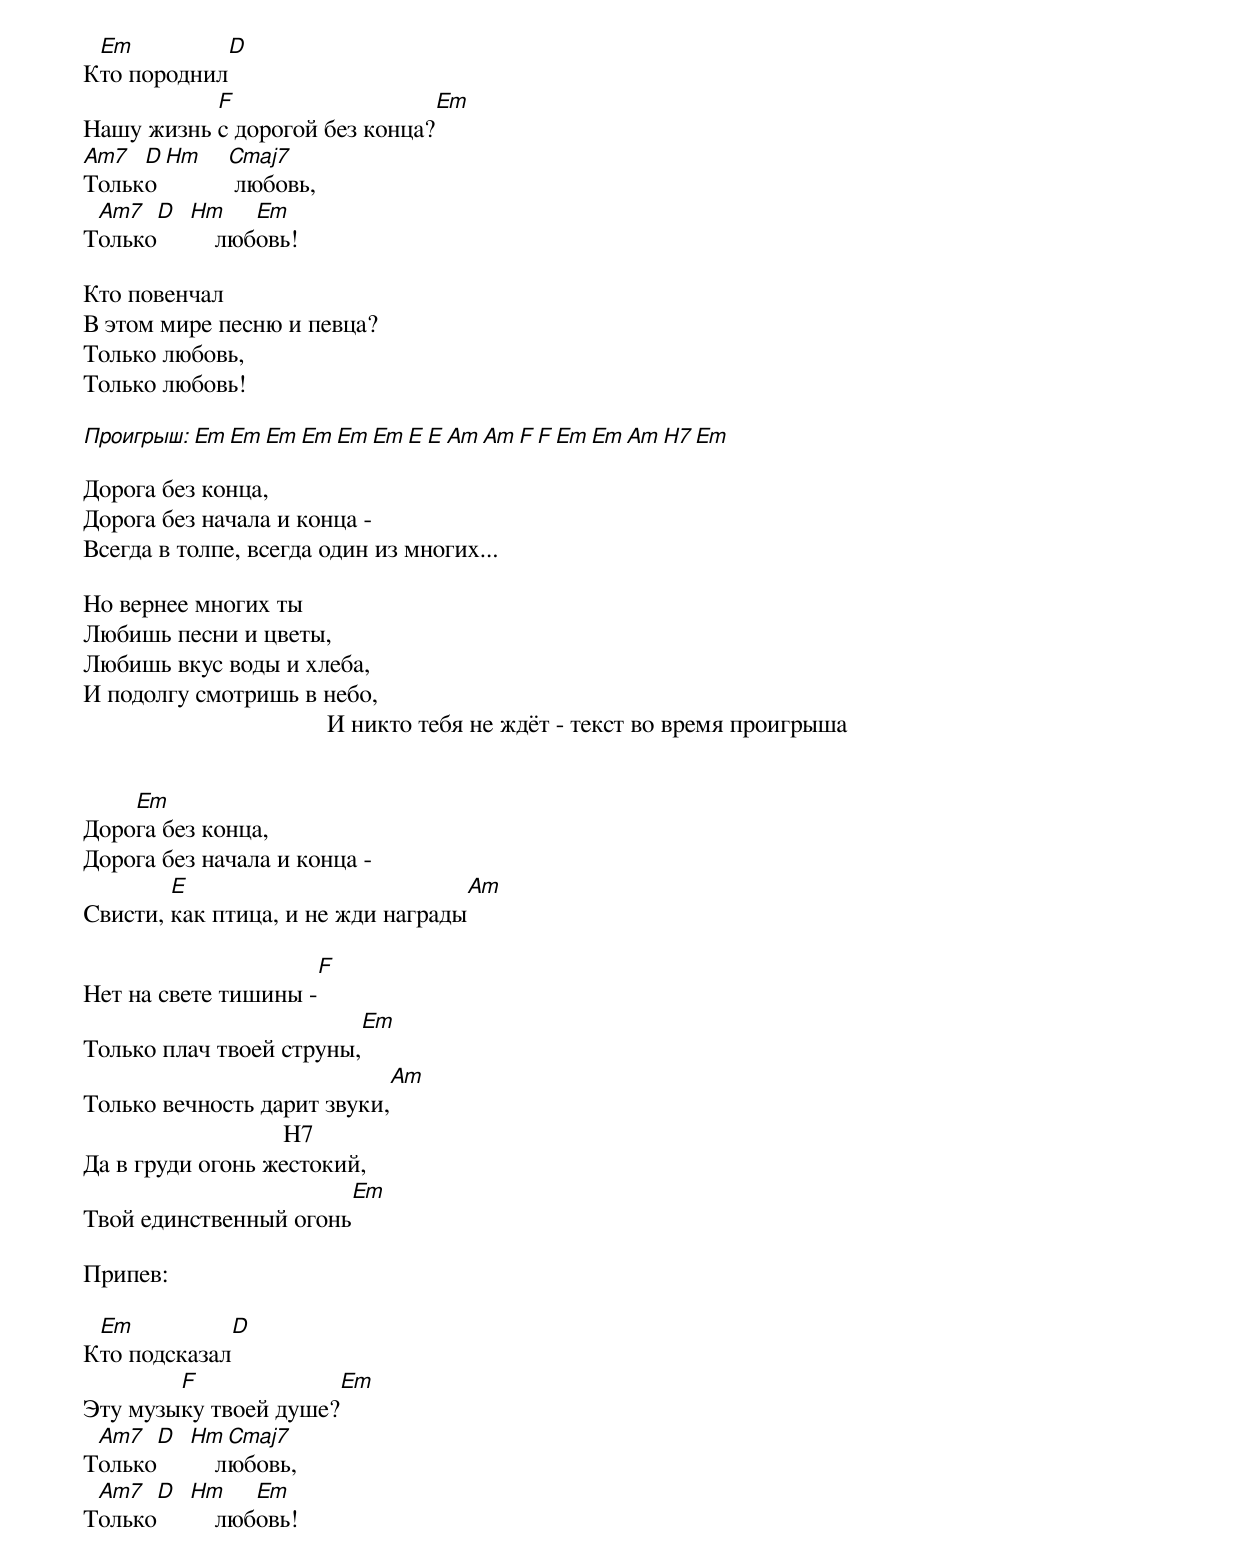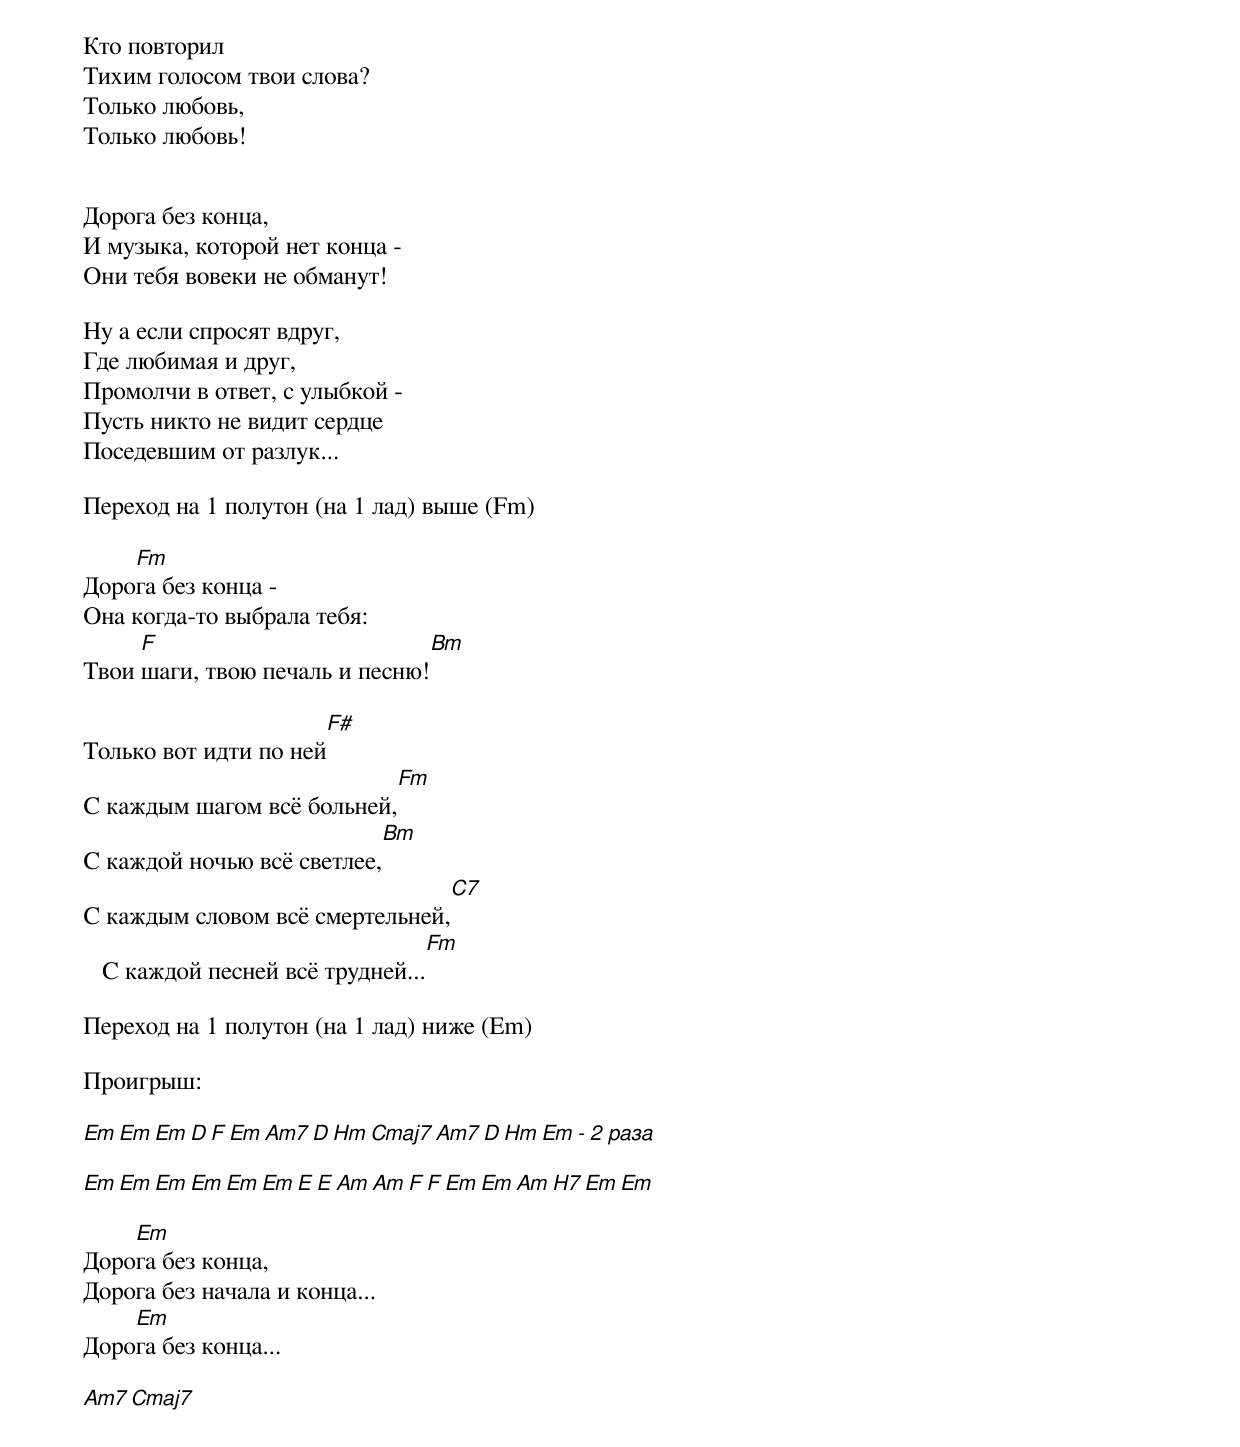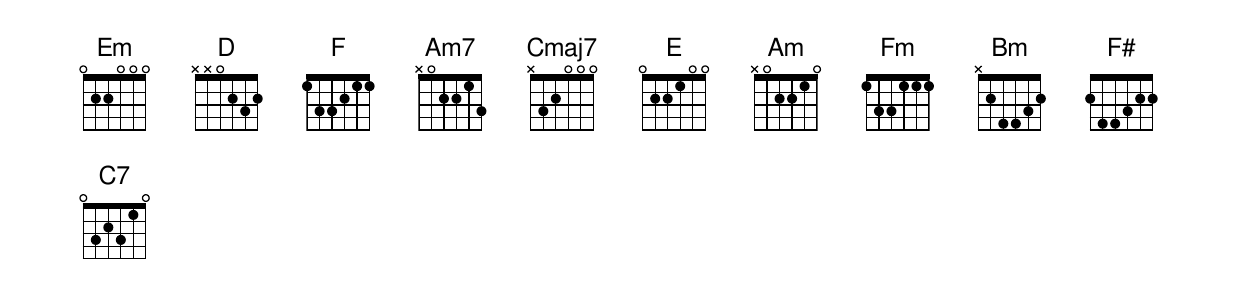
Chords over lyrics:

 Em          D
Кто породнил
           F                               Em
Нашу жизнь с дорогой без конца?
Am7  D Hm  Cmaj7
Только      любовь,
 Am7  D Hm     Em
Только      любовь!

Кто повенчал
В этом мире песню и певца?
Только любовь,
Только любовь!

Проигрыш: Em  Em    Em  Em  Em  Em  E  E  Am  Am     F  F  Em  Em    Am  H7  Em

Дорога без конца,
Дорога без начала и конца -
Всегда в толпе, всегда один из многих...

Но вернее многих ты
Любишь песни и цветы,
Любишь вкус воды и хлеба,
И подолгу смотришь в небо,
                                       И никто тебя не ждёт - текст во время проигрыша


    Em
Дорога без конца,
Дорога без начала и конца -
        E                                    Am
Свисти, как птица, и не жди награды

                             F
Нет на свете тишины -
                                   Em
Только плач твоей струны,
                                    Am
Только вечность дарит звуки,
                                H7
Да в груди огонь жестокий,
                               Em
Твой единственный огонь

Припев:

 Em           D
Кто подсказал
        F                    Em
Эту музыку твоей душе?
 Am7  D Hm   Cmaj7
Только      любовь,
 Am7  D Hm     Em
Только      любовь!

Кто повторил
Тихим голосом твои слова?
Только любовь,
Только любовь!


Дорога без конца,
И музыка, которой нет конца -
Они тебя вовеки не обманут!

Ну а если спросят вдруг,
Где любимая и друг,
Промолчи в ответ, с улыбкой -
Пусть никто не видит сердце
Поседевшим от разлук...

Переход на 1 полутон (на 1 лад) выше (Fm)

    Fm
Дорога без конца -
Она когда-то выбрала тебя:
     F                              Bm
Твои шаги, твою печаль и песню!

                              F#
Только вот идти по ней
                                       Fm
С каждым шагом всё больней,
                                      Bm
С каждой ночью всё светлее,
                                        C7
С каждым словом всё смертельней,
                                        Fm
   С каждой песней всё трудней...

Переход на 1 полутон (на 1 лад) ниже (Em)

Проигрыш:

Em  Em    Em  D  F  Em   Am7  D  Hm  Cmaj7    Am7  D  Hm  Em - 2 раза

   Em  Em    Em  Em  Em  Em  E  E  Am  Am    F  F  Em  Em   Am  H7  Em  Em

    Em
Дорога без конца,
Дорога без начала и конца...
    Em
Дорога без конца...

Am7                                        Cmaj7
